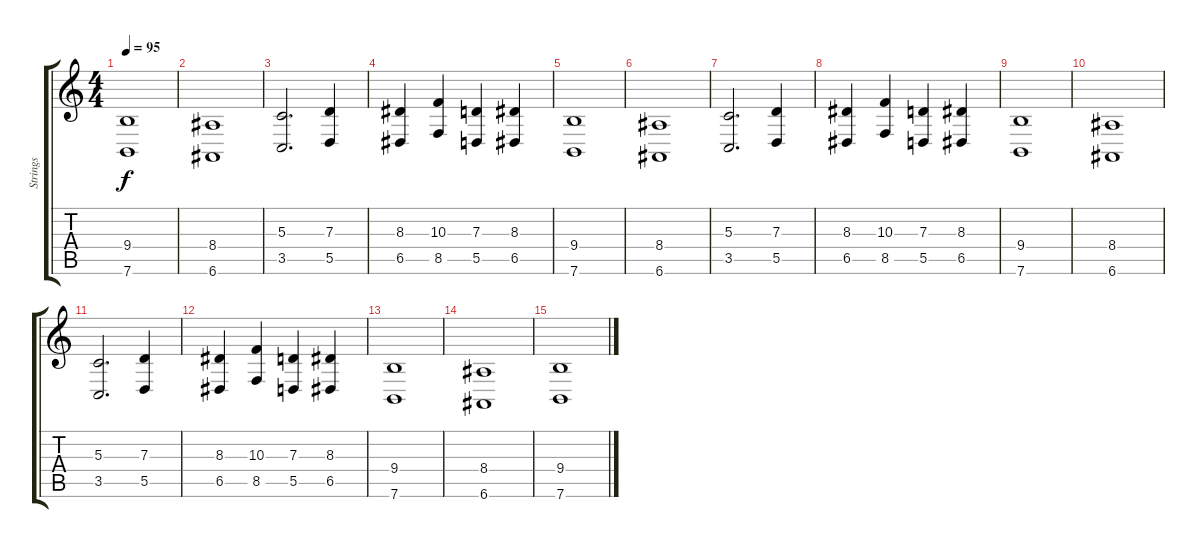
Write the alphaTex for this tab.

\track ("Strings" "Strings") {instrument stringensemble1}
\staff {score tabs}
\tuning (E4 B3 G3 D3 A2 E2) {hide}
\ts (4 4)
\tempo 95
\clef g2
\ks c
(9.4 7.6).1{dy f} |
(8.4 6.6).1 |
(5.3 3.5).2{d} (7.3 5.5).4 |
(8.3 6.5).4 (10.3 8.5).4 (7.3 5.5).4 (8.3 6.5).4 |
(9.4 7.6).1 |
(8.4 6.6).1 |
(5.3 3.5).2{d} (7.3 5.5).4 |
(8.3 6.5).4 (10.3 8.5).4 (7.3 5.5).4 (8.3 6.5).4 |
(9.4 7.6).1 |
(8.4 6.6).1 |
(5.3 3.5).2{d} (7.3 5.5).4 |
(8.3 6.5).4 (10.3 8.5).4 (7.3 5.5).4 (8.3 6.5).4 |
(9.4 7.6).1 |
(8.4 6.6).1 |
(9.4 7.6).1
